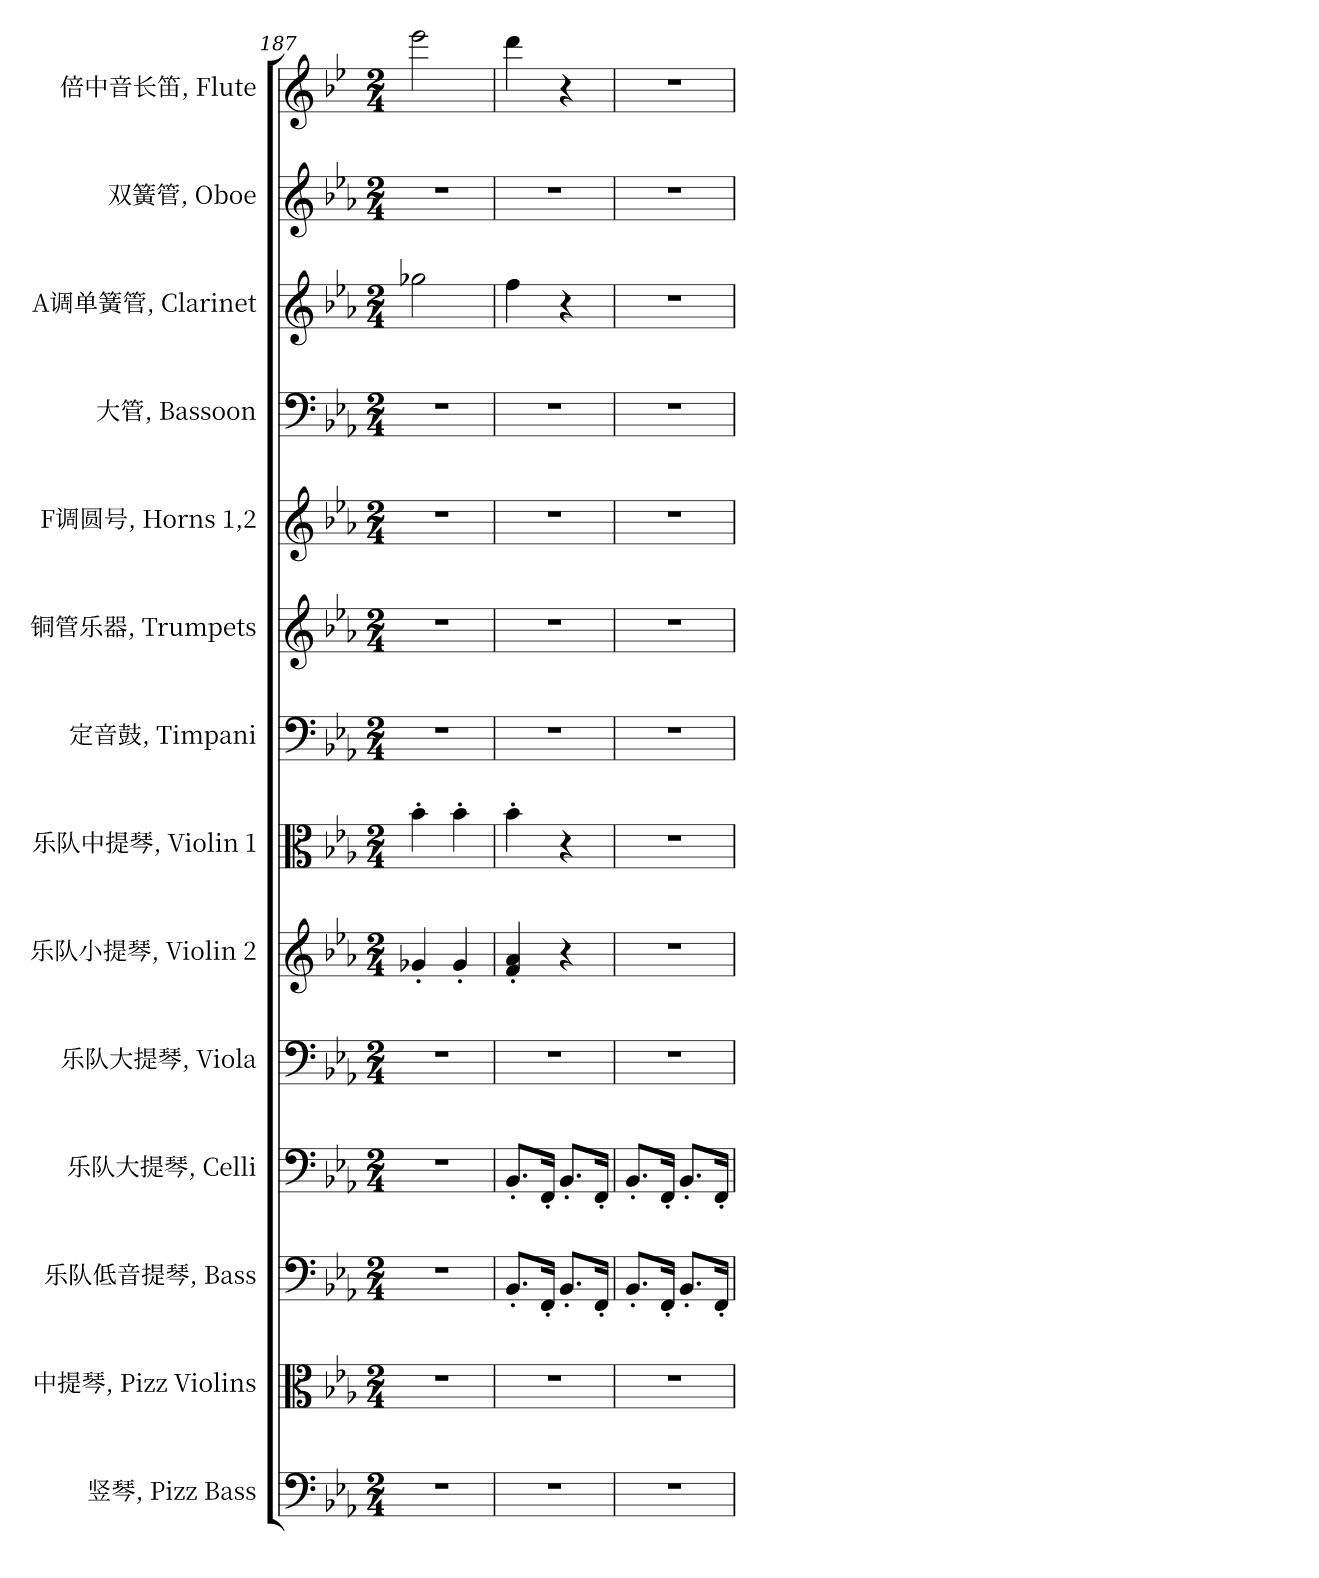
**kern	**kern	**kern	**kern	**kern	**kern	**kern	**kern	**kern	**kern	**kern	**kern	**kern	**kern
*part14	*part13	*part12	*part11	*part10	*part9	*part8	*part7	*part6	*part5	*part4	*part3	*part2	*part1
*staff14	*staff13	*staff12	*staff11	*staff10	*staff9	*staff8	*staff7	*staff6	*staff5	*staff4	*staff3	*staff2	*staff1
*I"竖琴, Pizz Bass	*I"中提琴, Pizz Violins	*I"乐队低音提琴, Bass	*I"乐队大提琴, Celli	*I"乐队大提琴, Viola	*I"乐队小提琴, Violin 2	*I"乐队中提琴, Violin 1	*I"定音鼓, Timpani	*I"铜管乐器, Trumpets	*I"F调圆号, Horns 1,2	*I"大管, Bassoon	*I"A调单簧管, Clarinet	*I"双簧管, Oboe	*I"倍中音长笛, Flute
*	*	*	*	*	*	*	*I'Timp.	*	*I'F Hn.	*I'Bsn.	*I'A Cl.	*I'Ob.	*
*clefF4	*clefC3	*clefF4	*clefF4	*clefF4	*clefG2	*clefC3	*clefF4	*clefG2	*clefG2	*clefF4	*clefG2	*clefG2	*clefG2
*	*	*ITrd7c12	*	*	*	*	*	*	*ITrd4c7	*	*ITrd2c3	*	*ITrd10c17
*k[b-e-a-]	*k[b-e-a-]	*k[b-e-a-]	*k[b-e-a-]	*k[b-e-a-]	*k[b-e-a-]	*k[b-e-a-]	*k[b-e-a-]	*k[b-e-a-]	*k[b-e-a-d-]	*k[b-e-a-]	*k[]	*k[b-e-a-]	*k[b-e-]
*M2/4	*M2/4	*M2/4	*M2/4	*M2/4	*M2/4	*M2/4	*M2/4	*M2/4	*M2/4	*M2/4	*M2/4	*M2/4	*M2/4
=187	=187	=187	=187	=187	=187	=187	=187	=187	=187	=187	=187	=187	=187
2r	2r	2r	2r	2r	4g-X'/	4b-'\	2r	2r	2r	2r	2ee-X\	2r	2ee-\
.	.	.	.	.	4g-'/	4b-'\	.	.	.	.	.	.	.
=188	=188	=188	=188	=188	=188	=188	=188	=188	=188	=188	=188	=188	=188
2r	2r	8.BBB-'/L	8.BB-'/L	2r	4f/' 4a-/'	4b-'\	2r	2r	2r	2r	4dd\	2r	4dd\
.	.	16FFF'/Jk	16FF'/Jk	.	.	.	.	.	.	.	.	.	.
.	.	8.BBB-'/L	8.BB-'/L	.	4r	4r	.	.	.	.	4r	.	4r
.	.	16FFF'/Jk	16FF'/Jk	.	.	.	.	.	.	.	.	.	.
!!LO:PB:g=z
=189	=189	=189	=189	=189	=189	=189	=189	=189	=189	=189	=189	=189	=189
2r	2r	8.BBB-'/L	8.BB-'/L	2r	2r	2r	2r	2r	2r	2r	2r	2r	2r
.	.	16FFF'/Jk	16FF'/Jk	.	.	.	.	.	.	.	.	.	.
.	.	8.BBB-'/L	8.BB-'/L	.	.	.	.	.	.	.	.	.	.
.	.	16FFF'/Jk	16FF'/Jk	.	.	.	.	.	.	.	.	.	.
=	=	=	=	=	=	=	=	=	=	=	=	=	=
*-	*-	*-	*-	*-	*-	*-	*-	*-	*-	*-	*-	*-	*-
